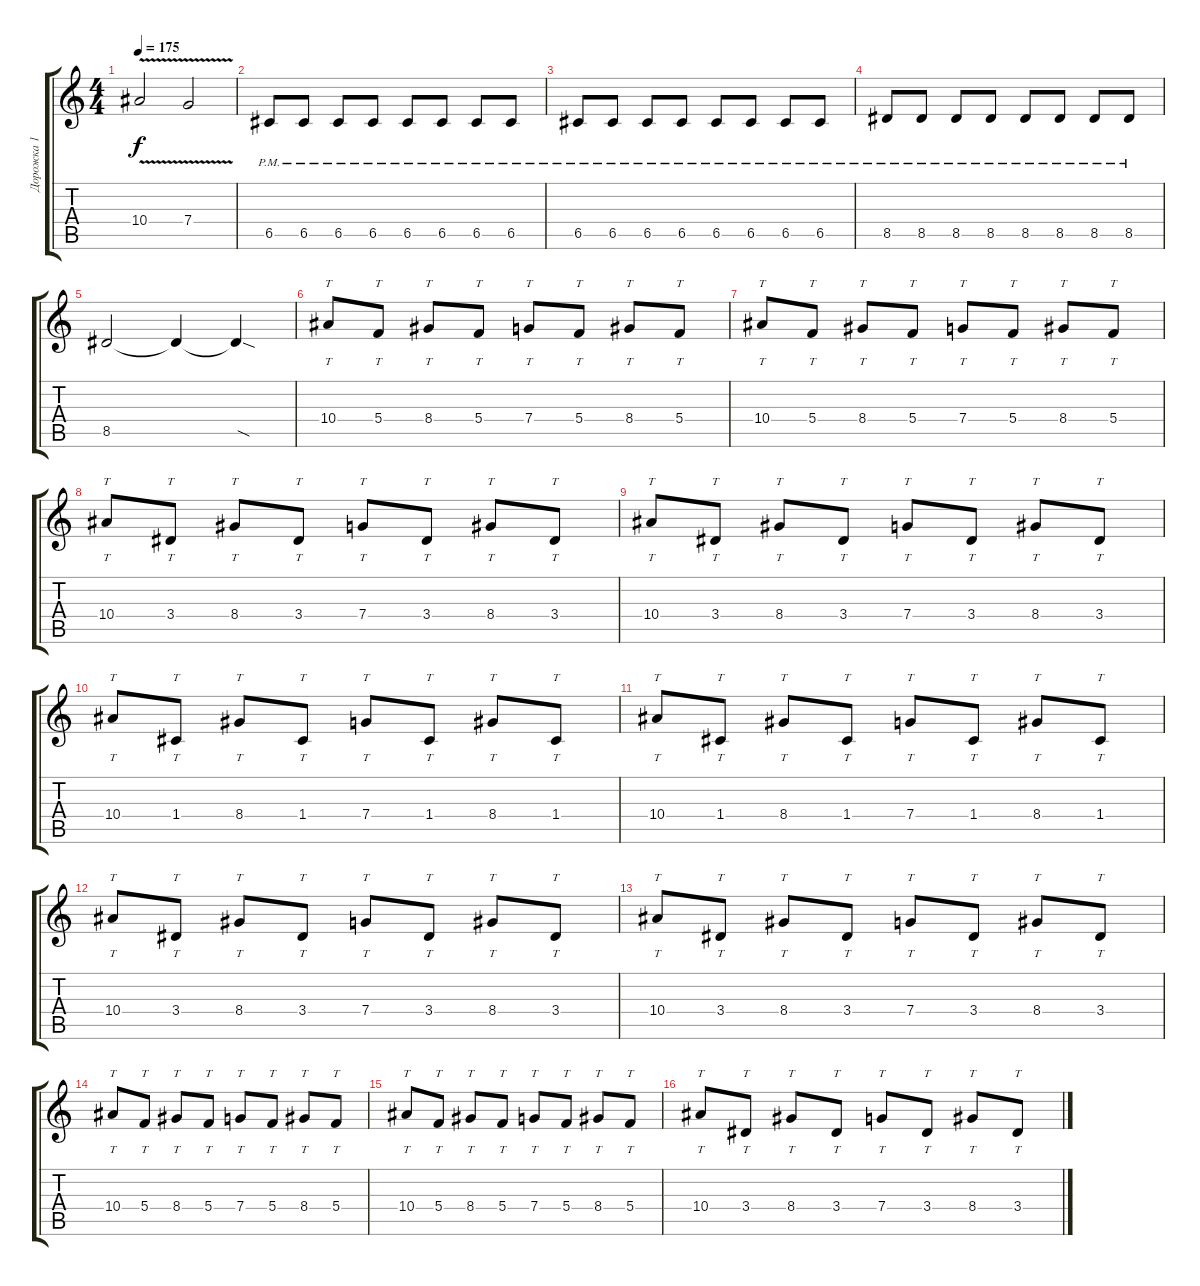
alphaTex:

\track ("Дорожка 1" "Дорожка 1") {instrument overdrivenguitar}
\staff {score tabs}
\tuning (D4 A3 F3 C3 G2 C2) {hide}
\ts (4 4)
\tempo 175
\clef g2
\ks c
10.4{v}.2{dy f} 7.4{v}.2 |
6.5{pm}.8 6.5{pm}.8 6.5{pm}.8 6.5{pm}.8 6.5{pm}.8 6.5{pm}.8 6.5{pm}.8 6.5{pm}.8 |
6.5{pm}.8 6.5{pm}.8 6.5{pm}.8 6.5{pm}.8 6.5{pm}.8 6.5{pm}.8 6.5{pm}.8 6.5{pm}.8 |
8.5{pm}.8 8.5{pm}.8 8.5{pm}.8 8.5{pm}.8 8.5{pm}.8 8.5{pm}.8 8.5{pm}.8 8.5{pm}.8 |
8.5.2 8.5{t}.4 8.5{sod t}.4 |
10.4.8{tt} 5.4.8{tt} 8.4.8{tt} 5.4.8{tt} 7.4.8{tt} 5.4.8{tt} 8.4.8{tt} 5.4.8{tt} |
10.4.8{tt} 5.4.8{tt} 8.4.8{tt} 5.4.8{tt} 7.4.8{tt} 5.4.8{tt} 8.4.8{tt} 5.4.8{tt} |
10.4.8{tt} 3.4.8{tt} 8.4.8{tt} 3.4.8{tt} 7.4.8{tt} 3.4.8{tt} 8.4.8{tt} 3.4.8{tt} |
10.4.8{tt} 3.4.8{tt} 8.4.8{tt} 3.4.8{tt} 7.4.8{tt} 3.4.8{tt} 8.4.8{tt} 3.4.8{tt} |
10.4.8{tt} 1.4.8{tt} 8.4.8{tt} 1.4.8{tt} 7.4.8{tt} 1.4.8{tt} 8.4.8{tt} 1.4.8{tt} |
10.4.8{tt} 1.4.8{tt} 8.4.8{tt} 1.4.8{tt} 7.4.8{tt} 1.4.8{tt} 8.4.8{tt} 1.4.8{tt} |
10.4.8{tt} 3.4.8{tt} 8.4.8{tt} 3.4.8{tt} 7.4.8{tt} 3.4.8{tt} 8.4.8{tt} 3.4.8{tt} |
10.4.8{tt} 3.4.8{tt} 8.4.8{tt} 3.4.8{tt} 7.4.8{tt} 3.4.8{tt} 8.4.8{tt} 3.4.8{tt} |
10.4.8{tt} 5.4.8{tt} 8.4.8{tt} 5.4.8{tt} 7.4.8{tt} 5.4.8{tt} 8.4.8{tt} 5.4.8{tt} |
10.4.8{tt} 5.4.8{tt} 8.4.8{tt} 5.4.8{tt} 7.4.8{tt} 5.4.8{tt} 8.4.8{tt} 5.4.8{tt} |
10.4.8{tt} 3.4.8{tt} 8.4.8{tt} 3.4.8{tt} 7.4.8{tt} 3.4.8{tt} 8.4.8{tt} 3.4.8{tt}
